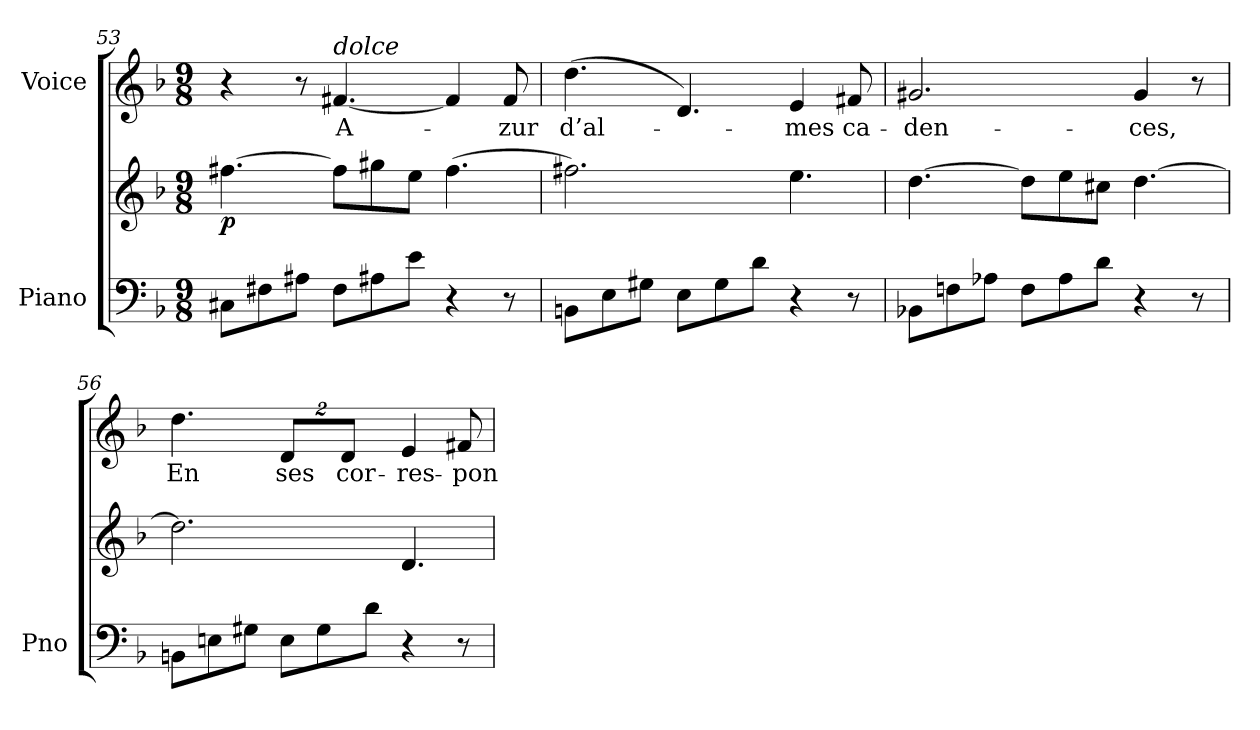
**kern	**kern	**dynam	**kern	**text
*part2	*part2	*part2	*part1	*part1
*staff3	*staff2	*staff2/3	*staff1	*staff1
*I"Piano	*	*	*I"Voice	*
*I'Pno	*	*	*	*
*clefF4	*clefG2	*	*clefG2	*
*k[b-]	*k[b-]	*	*k[b-]	*
*M9/8	*M9/8	*	*M9/8	*
=53	=53	=53	=53	=53
!	!	!LO:DY:b	!	!
8C#X\L	[4.ff#X\	p	4r	.
8F#X\	.	.	.	.
8A#X\J	.	.	8r	.
!	!	!	!LO:TX:i:t=dolce	!
8F#\L	8ff#\L]	.	[4.f#X/	A-
8A#X\	8gg#X\	.	.	.
8e\J	8ee\J	.	.	.
4r	[4.ff#\	.	4f#/]	.
8r	.	.	8f#/	-zur
=54	=54	=54	=54	=54
8BBn\L	2.ff#X\]	.	(4.dd\	d’al-
8E\	.	.	.	.
8G#X\J	.	.	.	.
8E\L	.	.	4.d/)	.
8G#\	.	.	.	.
8d\J	.	.	.	.
4r	4.ee\	.	4e/	-mes
8r	.	.	8f#X/	ca-
=55	=55	=55	=55	=55
8BB-X\L	[4.dd\	.	2.g#X/	-den-
8Fn\	.	.	.	.
8A-X\J	.	.	.	.
8F\L	8dd\L]	.	.	.
8A-\	8ee\	.	.	.
8d\J	8cc#X\J	.	.	.
4r	[4.dd\	.	4g#/	-ces,
8r	.	.	8r	.
=56	=56	=56	=56	=56
8BBn\L	2.dd\]	.	4.dd\	En
8En\	.	.	.	.
8G#X\J	.	.	.	.
8E\L	.	.	16%3d/L	ses
8G#\	.	.	.	.
.	.	.	16%3d/J	cor-
8d\J	.	.	.	.
4r	4.d/	.	4e/	-res-
8r	.	.	8f#X/	-pon-
=	=	=	=	=
*-	*-	*-	*-	*-
